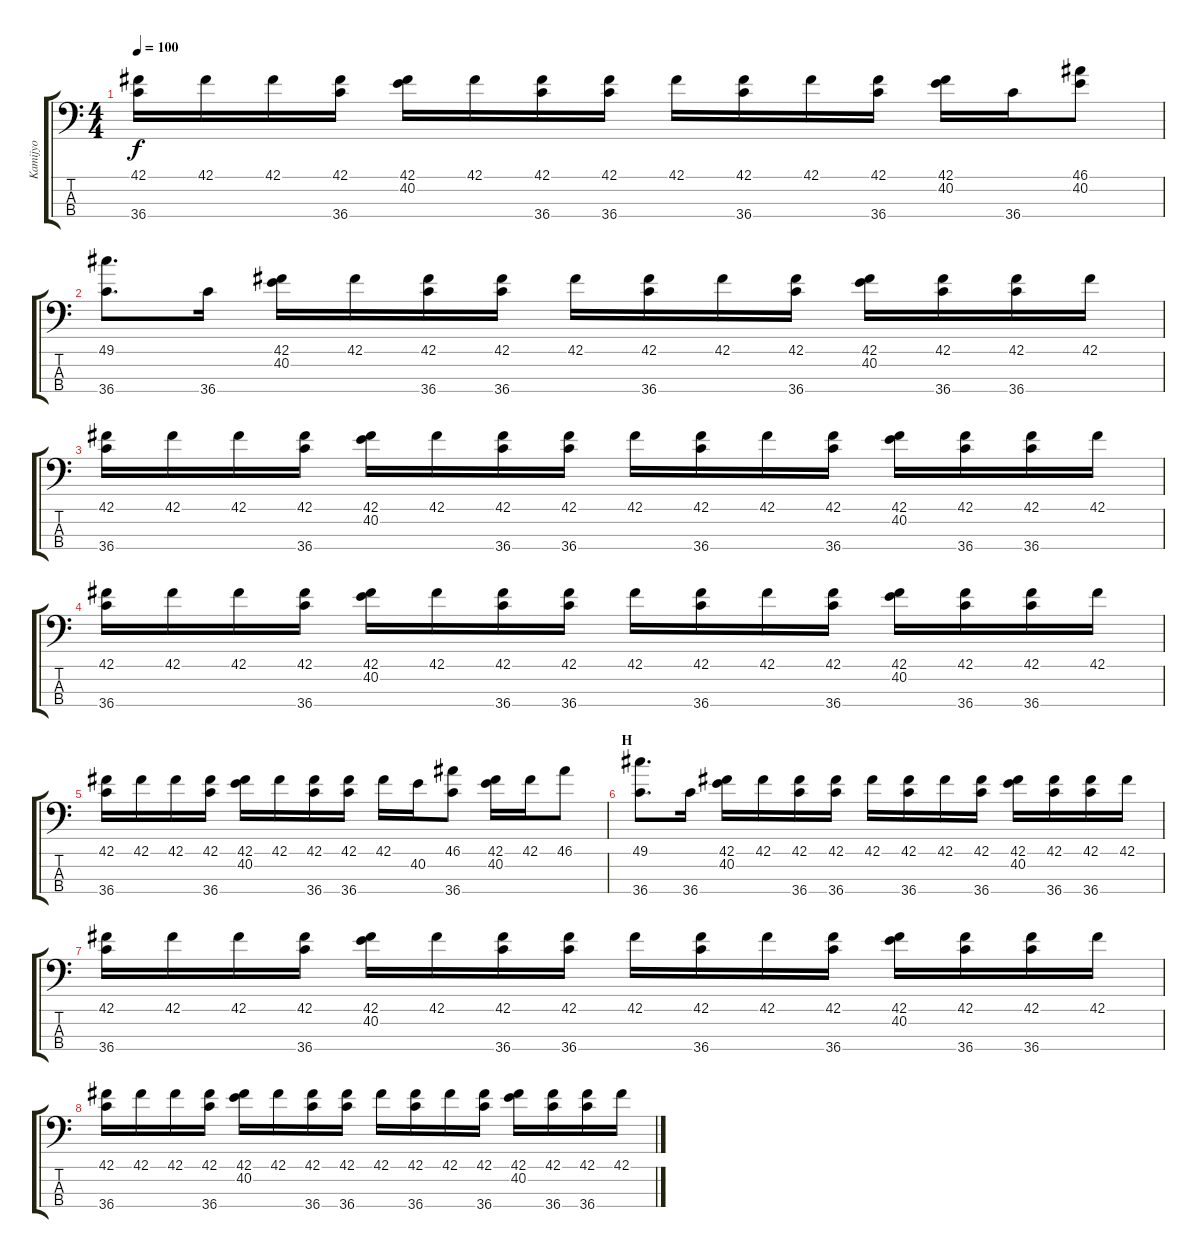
\track ("Kamijyo" "Kamijyo") {instrument acousticgrandpiano}
\staff {score tabs}
\tuning (C-1 C-1 C-1 C-1) {hide}
\ts (4 4)
\tempo 100
\clef f4
\ks c
(42.1 36.4).16{dy f} 42.1.16 42.1.16 (42.1 36.4).16 (42.1 40.2).16 42.1.16 (42.1 36.4).16 (42.1 36.4).16 42.1.16 (42.1 36.4).16 42.1.16 (42.1 36.4).16 (42.1 40.2).16 36.4.16 (46.1 40.2).8 |
(49.1 36.4).8{d} 36.4.16 (42.1 40.2).16 42.1.16 (42.1 36.4).16 (42.1 36.4).16 42.1.16 (42.1 36.4).16 42.1.16 (42.1 36.4).16 (42.1 40.2).16 (42.1 36.4).16 (42.1 36.4).16 42.1.16 |
(42.1 36.4).16 42.1.16 42.1.16 (42.1 36.4).16 (42.1 40.2).16 42.1.16 (42.1 36.4).16 (42.1 36.4).16 42.1.16 (42.1 36.4).16 42.1.16 (42.1 36.4).16 (42.1 40.2).16 (42.1 36.4).16 (42.1 36.4).16 42.1.16 |
(42.1 36.4).16 42.1.16 42.1.16 (42.1 36.4).16 (42.1 40.2).16 42.1.16 (42.1 36.4).16 (42.1 36.4).16 42.1.16 (42.1 36.4).16 42.1.16 (42.1 36.4).16 (42.1 40.2).16 (42.1 36.4).16 (42.1 36.4).16 42.1.16 |
(42.1 36.4).16 42.1.16 42.1.16 (42.1 36.4).16 (42.1 40.2).16 42.1.16 (42.1 36.4).16 (42.1 36.4).16 42.1.16 40.2.16 (46.1 36.4).8 (42.1 40.2).16 42.1.16 46.1.8 |
\section ("" "H")
(49.1 36.4).8{d} 36.4.16 (42.1 40.2).16 42.1.16 (42.1 36.4).16 (42.1 36.4).16 42.1.16 (42.1 36.4).16 42.1.16 (42.1 36.4).16 (42.1 40.2).16 (42.1 36.4).16 (42.1 36.4).16 42.1.16 |
(42.1 36.4).16 42.1.16 42.1.16 (42.1 36.4).16 (42.1 40.2).16 42.1.16 (42.1 36.4).16 (42.1 36.4).16 42.1.16 (42.1 36.4).16 42.1.16 (42.1 36.4).16 (42.1 40.2).16 (42.1 36.4).16 (42.1 36.4).16 42.1.16 |
(42.1 36.4).16 42.1.16 42.1.16 (42.1 36.4).16 (42.1 40.2).16 42.1.16 (42.1 36.4).16 (42.1 36.4).16 42.1.16 (42.1 36.4).16 42.1.16 (42.1 36.4).16 (42.1 40.2).16 (42.1 36.4).16 (42.1 36.4).16 42.1.16
